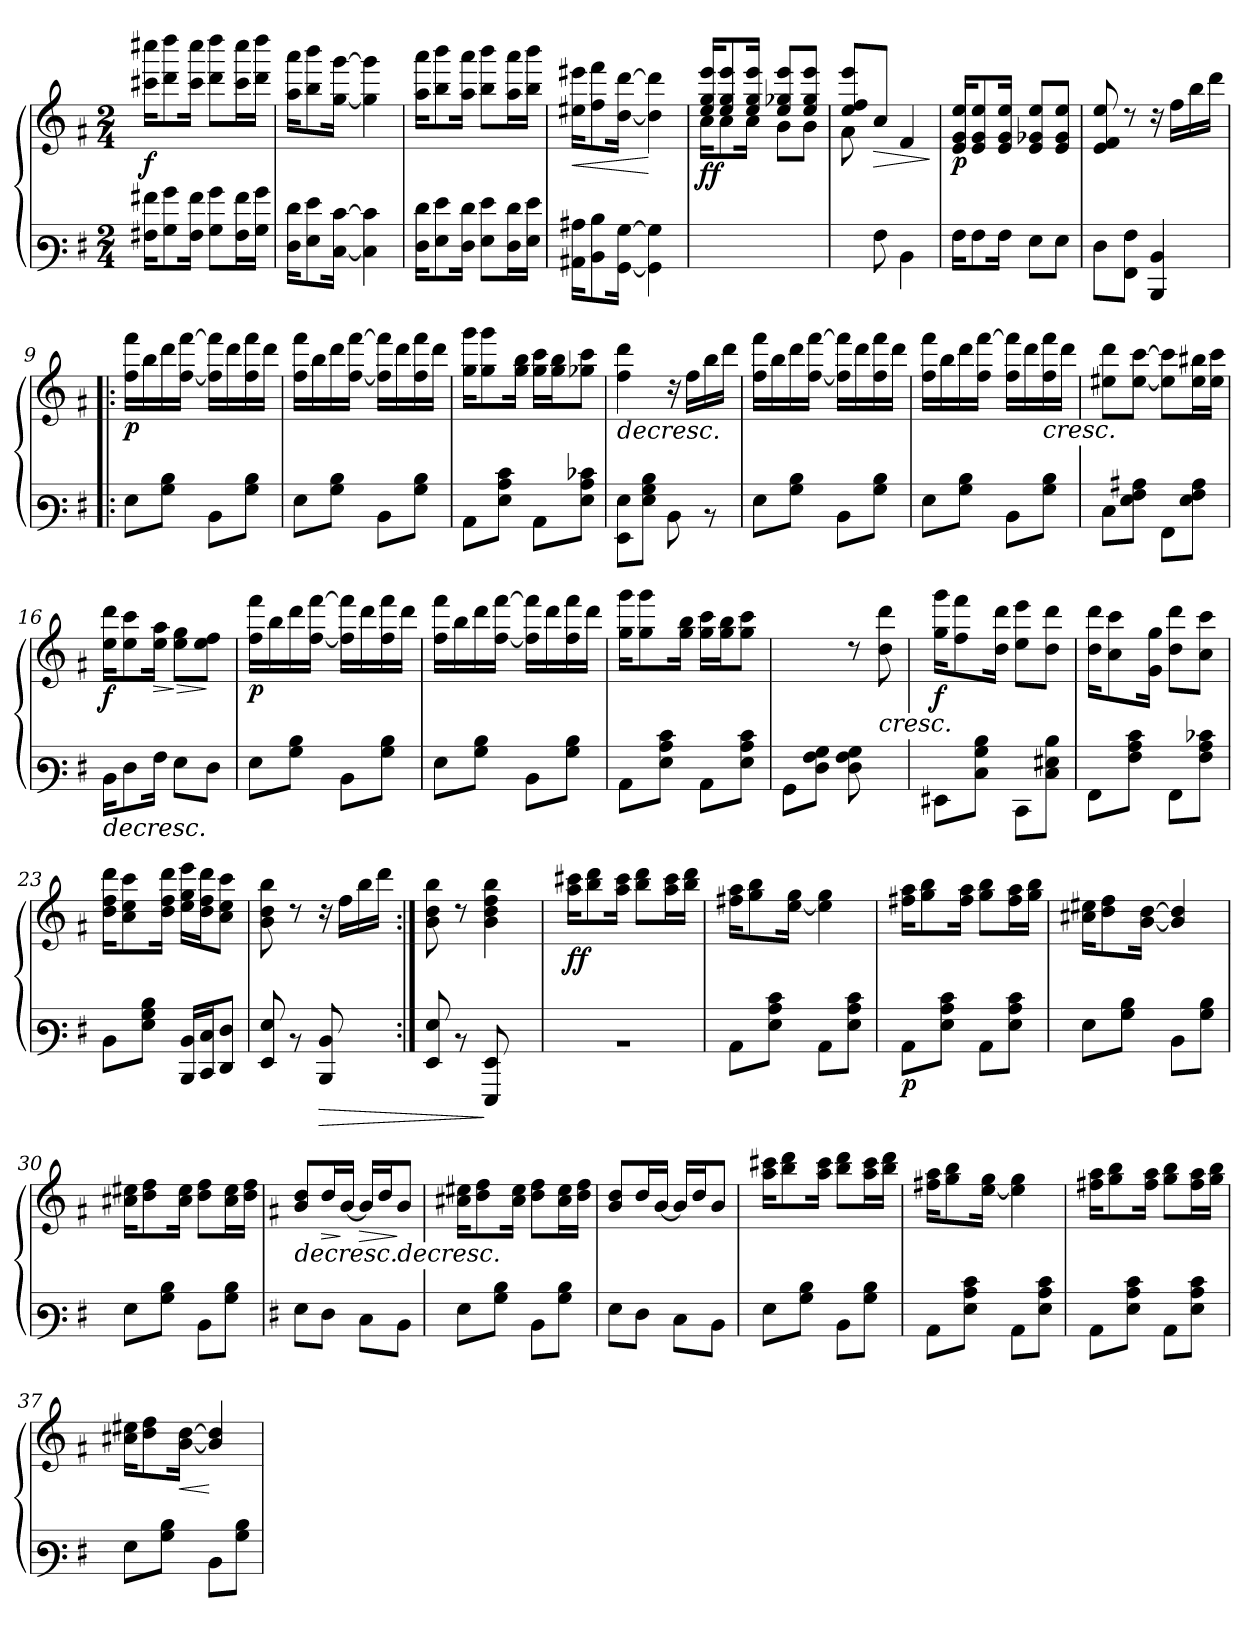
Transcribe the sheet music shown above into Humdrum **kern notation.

**kern	**kern	**dynam
*part1	*part1	*part1
*staff2	*staff1	*staff1/2
*clefF3	*clefG3	*
*k[f#]	*k[f#]	*
*M2/4	*M2/4	*
=1	=1	=1
!	!	!LO:DY:b
16A#X\ 16a#X\KL	16aa#X\ 16aaa#X\KL	f
8B\ 8b\	8bb\ 8bbb\	.
16A#\ 16a#\Jk	16aa#\ 16aaa#\Jk	.
8B\ 8b\L	8bb\ 8bbb\L	.
16A#\ 16a#\L	16aa#\ 16aaa#\L	.
16B\ 16b\JJ	16bb\ 16bbb\JJ	.
=2	=2	=2
16F#\ 16f#\KL	16ff#\ 16fff#\KL	.
8G\ 8g\	8gg\ 8ggg\	.
[<16E\ [>16e\Jk	[<16ee\ [>16eee\Jk	.
4E\] 4e\]	4ee\] 4eee\]	.
=3	=3	=3
16F#\ 16f#\KL	16ff#\ 16fff#\KL	.
8G\ 8g\	8gg\ 8ggg\	.
16F#\ 16f#\Jk	16ff#\ 16fff#\Jk	.
8G\ 8g\L	8gg\ 8ggg\L	.
16F#\ 16f#\L	16ff#\ 16fff#\L	.
16G\ 16g\JJ	16gg\ 16ggg\JJ	.
=4	=4	=4
!	!	!LO:HP:b
16C#X\ 16c#X\KL	16cc#X\ 16ccc#X\KL	<
8D\ 8d\	8dd\ 8ddd\	.
[<16BB\ [>16B\Jk	[<16b\ [>16bb\Jk	.
4BB\] 4B\]	4b\] 4bb\]	[
=5	=5	=5
*	*^	*
!	!	!	!LO:DY:b
!	!	!	!LO:DY:n=1:b
2ryy	16cc/ 16ee/ 16ccc/KL	16a\KL	f f
.	8cc/ 8ee/ 8ccc/	8a\	.
.	16cc/ 16ee/ 16ccc/Jk	16a\Jk	.
.	8cc/ 8ee-X/ 8ccc/L	8g\L	.
.	8cc/ 8ee-/ 8ccc/J	8g\J	.
!!LO:LB:g=z	!!
=6	=6	=6	=6
8ryy	8cc/ 8dd/ 8ccc/L	8f#\	.
!	!	!	!LO:HP:b
8A\	8a/J	4.ryy	> ] ]
4D\	4d/	.	.
*	*v	*v	*
.	.	]
=7	=7	=7
!	!	!LO:DY:b
16A\KL	16c/ 16e/ 16cc/KL	p
8A\	8c/ 8e/ 8cc/	.
16A\Jk	16c/ 16e/ 16cc/Jk	.
8G\L	8c/ 8e-X/ 8cc/L	.
8G\J	8c/ 8e-/ 8cc/J	.
=8	=8	=8
8F#\L	8c/ 8d/ 8cc/	.
8AA\ 8A\J	8rb	.
4DD/ 4D/	16ra	.
.	16dd\LL	.
.	16gg\	.
.	16bb\JJ	.
=9!|:	=9!|:	=9!|:
!	!	!LO:DY:b
8G\L	16dd\ 16ddd\LL	p
.	16gg\	.
8B\ 8d\J	16bb\	.
.	[<16dd\ [>16ddd\JJ	.
8D\L	16dd\] 16ddd\]LL	.
.	16bb\	.
8B\ 8d\J	16dd\ 16ddd\	.
.	16bb\JJ	.
=10	=10	=10
8G\L	16dd\ 16ddd\LL	.
.	16gg\	.
8B\ 8d\J	16bb\	.
.	[<16dd\ [>16ddd\JJ	.
8D\L	16dd\] 16ddd\]LL	.
.	16bb\	.
8B\ 8d\J	16dd\ 16ddd\	.
.	16bb\JJ	.
!!LO:LB:g=z
=11	=11	=11
8C\L	16ee\ 16eee\KL	.
.	8ee\ 8eee\	.
8G\ 8c\ 8e\J	.	.
.	16ee\ 16gg\Jk	.
8C\L	16ee\ 16aa\LL	.
.	16ee\ 16gg\J	.
8G\ 8c\ 8e-X\J	8ee-X\ 8aa\J	.
=12	=12	=12
!	!	!LO:HP:b
8GG\ 8G\L	4dd\ 4bb\	>
8G\ 8B\ 8d\J	.	.
8D\	16ra	.
.	16dd\LL	.
8rD	16gg\	.
.	16bb\JJ	.
=13	=13	=13
8G\L	16dd\ 16ddd\LL	.
.	16gg\	.
8B\ 8d\J	16bb\	.
.	[<16dd\ [>16ddd\JJ	.
8D\L	16dd\] 16ddd\]LL	.
.	16bb\	.
8B\ 8d\J	16dd\ 16ddd\	.
.	16bb\JJ	.
=14	=14	=14
8G\L	16dd\ 16ddd\LL	.
.	16gg\	.
8B\ 8d\J	16bb\	.
.	16dd\ [>16ddd\JJ	.
8D\L	16dd\ 16ddd\]LL	.
.	16bb\	.
!	!	!LO:HP:b
8B\ 8d\J	16dd\ 16ddd\	<
.	16bb\JJ	.
=15	=15	=15
8E\L	8cc#X\ 8bb\L	.
8G\ 8A\ 8c#X\J	[<8cc#\ [>8aa\J	.
8AA\L	8cc#\] 8aa\]L	]
8G\ 8A\ 8c#\J	16cc#\ 16gg#X\L	.
.	16cc#\ 16aa\JJ	.
!!LO:LB:g=z
=16	=16	=16
!	!	!LO:HP:b=2
!	!	!LO:DY:n=1:b
16D\KL	16cc\ 16bb\KL	> f
8F#\	8cc\ 8aa\	.
!	!	!LO:HP:b
16A\Jk	16cc\ 16ff#\Jk	>
!	!	!LO:HP:n=1:b
!	!	!LO:HP:n=1:b
8G\L	8cc\ 8ee\L	[ ] > >
8F#\J	8cc\ 8dd\J	]
.	.	]
=17	=17	=17
!	!	!LO:DY:b
8G\L	16dd\ 16ddd\LL	p
.	16gg\	.
8B\ 8d\J	16bb\	.
.	[<16dd\ [>16ddd\JJ	.
8D\L	16dd\] 16ddd\]LL	.
.	16bb\	.
8B\ 8d\J	16dd\ 16ddd\	.
.	16bb\JJ	.
=18	=18	=18
8G\L	16dd\ 16ddd\LL	.
.	16gg\	.
8B\ 8d\J	16bb\	.
.	[<16dd\ [>16ddd\JJ	.
8D\L	16dd\] 16ddd\]LL	.
.	16bb\	.
8B\ 8d\J	16dd\ 16ddd\	.
.	16bb\JJ	.
=19	=19	=19
8C\L	16ee\ 16eee\KL	.
.	8ee\ 8eee\	.
8G\ 8c\ 8e\J	.	.
.	16ee\ 16gg\Jk	.
8C\L	16ee\ 16aa\LL	.
.	16ee\ 16gg\J	.
8G\ 8c\ 8e\J	8ee\ 8aa\J	.
=20	=20	=20
8BB\L	4ryy	.
8F#\ 8A\ 8B\J	.	.
8F#\ 8A\ 8B\	8rb	.
!	!	!LO:HP:n=1:b
8ryy	8b\ 8bb\	] <
!!LO:LB:g=z
=21	=21	=21
!	!	!LO:DY:b
8GG#X\L	16ee\ 16eee\KL	f
.	8dd\ 8ddd\	.
8E\ 8B\ 8d\J	.	.
.	16b\ 16bb\Jk	.
8EE\L	8cc\ 8ccc\L	.
8E\ 8G#X\ 8d\J	8b\ 8bb\J	.
=22	=22	=22
8AA\L	16b\ 16bb\KL	.
.	8a\ 8aa\	.
8A\ 8c\ 8e\J	.	.
.	16e\ 16ee\Jk	.
8AA\L	8b\ 8bb\L	.
8A\ 8c\ 8e-X\J	8a\ 8aa\J	.
=23	=23	=23
8D\L	16b\ 16dd\ 16bb\KL	.
.	8a\ 8cc\ 8aa\	.
8G\ 8B\ 8d\J	.	.
.	16b\ 16dd\ 16bb\Jk	.
16DD/ 16D/LL	16cc\ 16ee\ 16ccc\LL	.
16EE/ 16E/J	16b\ 16dd\ 16bb\J	.
8FF#/ 8F#/J	8a\ 8cc\ 8aa\J	.
=24	=24	=24
8GG/ 8G/	8g\ 8b\ 8gg\	.
8rD	8rb	.
!	!	!LO:HP:n=1:b=2
8DD/ 8D/	16ra	[ >
.	16dd\LL	.
8ryy	16gg\	.
.	16bb\JJ	.
=25:|!	=25:|!	=25:|!
8GG/ 8G/	8g\ 8b\ 8gg\	.
8rD	8rb	.
8GGG/ 8GG/	4g\ 4b\ 4dd\ 4gg\	] ] ]
8ryy	.	.
!!LO:LB:g=z
=26	=26	=26
!	!	!LO:DY:b
!	!	!LO:DY:n=1:b
2rE	16ff#\ 16aa#X\KL	f f
.	8gg\ 8bb\	.
.	16ff#\ 16aa#\Jk	.
.	8gg\ 8bb\L	.
.	16ff#\ 16aa#\L	.
.	16gg\ 16bb\JJ	.
=27	=27	=27
8C\L	16dd#X\ 16ff#\KL	.
.	8ee\ 8gg\	.
8G\ 8c\ 8e\J	.	.
.	[<16cc\ 16ee\Jk	.
8C\L	4cc\] 4ee\	.
8G\ 8c\ 8e\J	.	.
=28	=28	=28
!	!	!LO:DY:b=2
8C\L	16dd#X\ 16ff#\KL	p
.	8ee\ 8gg\	.
8G\ 8c\ 8e\J	.	.
.	16dd#\ 16ff#\Jk	.
8C\L	8ee\ 8gg\L	.
8G\ 8c\ 8e\J	16dd#\ 16ff#\L	.
.	16ee\ 16gg\JJ	.
=29	=29	=29
8G\L	16a#X\ 16cc#X\KL	.
.	8b\ 8dd\	.
8B\ 8d\J	.	.
.	[<16g\ [>16b\Jk	.
8D\L	4g/] 4b/]	.
8B\ 8d\J	.	.
=30	=30	=30
8G\L	16a#X\ 16cc#X\KL	.
.	8b\ 8dd\	.
8B\ 8d\J	.	.
.	16a#\ 16cc#\Jk	.
8D\L	8b\ 8dd\L	.
8B\ 8d\J	16a#\ 16cc#\L	.
.	16b\ 16dd\JJ	.
!!LO:PB:g=z
=31	=31	=31
*k[f#]	*k[f#]	*
!	!	!LO:HP:b
8G\L	8g/ 8b/L	>
!	!	!LO:HP:b
8F#\J	16b/L	>
.	[<16g/JJ	]
!	!	!LO:HP:n=1:b
8E\L	16g/LL]	] >
.	16b/J	.
!	!	!LO:HP:n=1:b
8D\J	8g/J	] >
=32	=32	=32
8G\L	16a#X\ 16cc#X\KL	.
.	8b\ 8dd\	.
8B\ 8d\J	.	.
.	16a#\ 16cc#\Jk	.
8D\L	8b\ 8dd\L	.
8B\ 8d\J	16a#\ 16cc#\L	.
.	16b\ 16dd\JJ	.
=33	=33	=33
8G\L	8g/ 8b/L	.
8F#\J	16b/L	.
.	[<16g/JJ	.
8E\L	16g/LL]	.
.	16b/J	.
8D\J	8g/J	.
=34	=34	=34
8G\L	16ff#\ 16aa#X\KL	.
.	8gg\ 8bb\	.
8B\ 8d\J	.	.
.	16ff#\ 16aa#\Jk	.
8D\L	8gg\ 8bb\L	.
8B\ 8d\J	16ff#\ 16aa#\L	.
.	16gg\ 16bb\JJ	.
=35	=35	=35
8C\L	16dd#X\ 16ff#\KL	.
.	8ee\ 8gg\	.
8G\ 8c\ 8e\J	.	.
.	[<16cc\ 16ee\Jk	.
8C\L	4cc\] 4ee\	.
8G\ 8c\ 8e\J	.	.
!!LO:LB:g=z
=36	=36	=36
8C\L	16dd#X\ 16ff#\KL	.
.	8ee\ 8gg\	.
8G\ 8c\ 8e\J	.	.
.	16dd#\ 16ff#\Jk	.
8C\L	8ee\ 8gg\L	.
8G\ 8c\ 8e\J	16dd#\ 16ff#\L	.
.	16ee\ 16gg\JJ	.
=37	=37	=37
8G\L	16a#X\ 16cc#X\KL	.
.	8b\ 8dd\	.
8B\ 8d\J	.	.
!	!	!LO:HP:b
.	[<16g\ [>16b\Jk	<
8D\L	4g/] 4b/]	] [
8B\ 8d\J	.	.
=	=	=
*-	*-	*-
